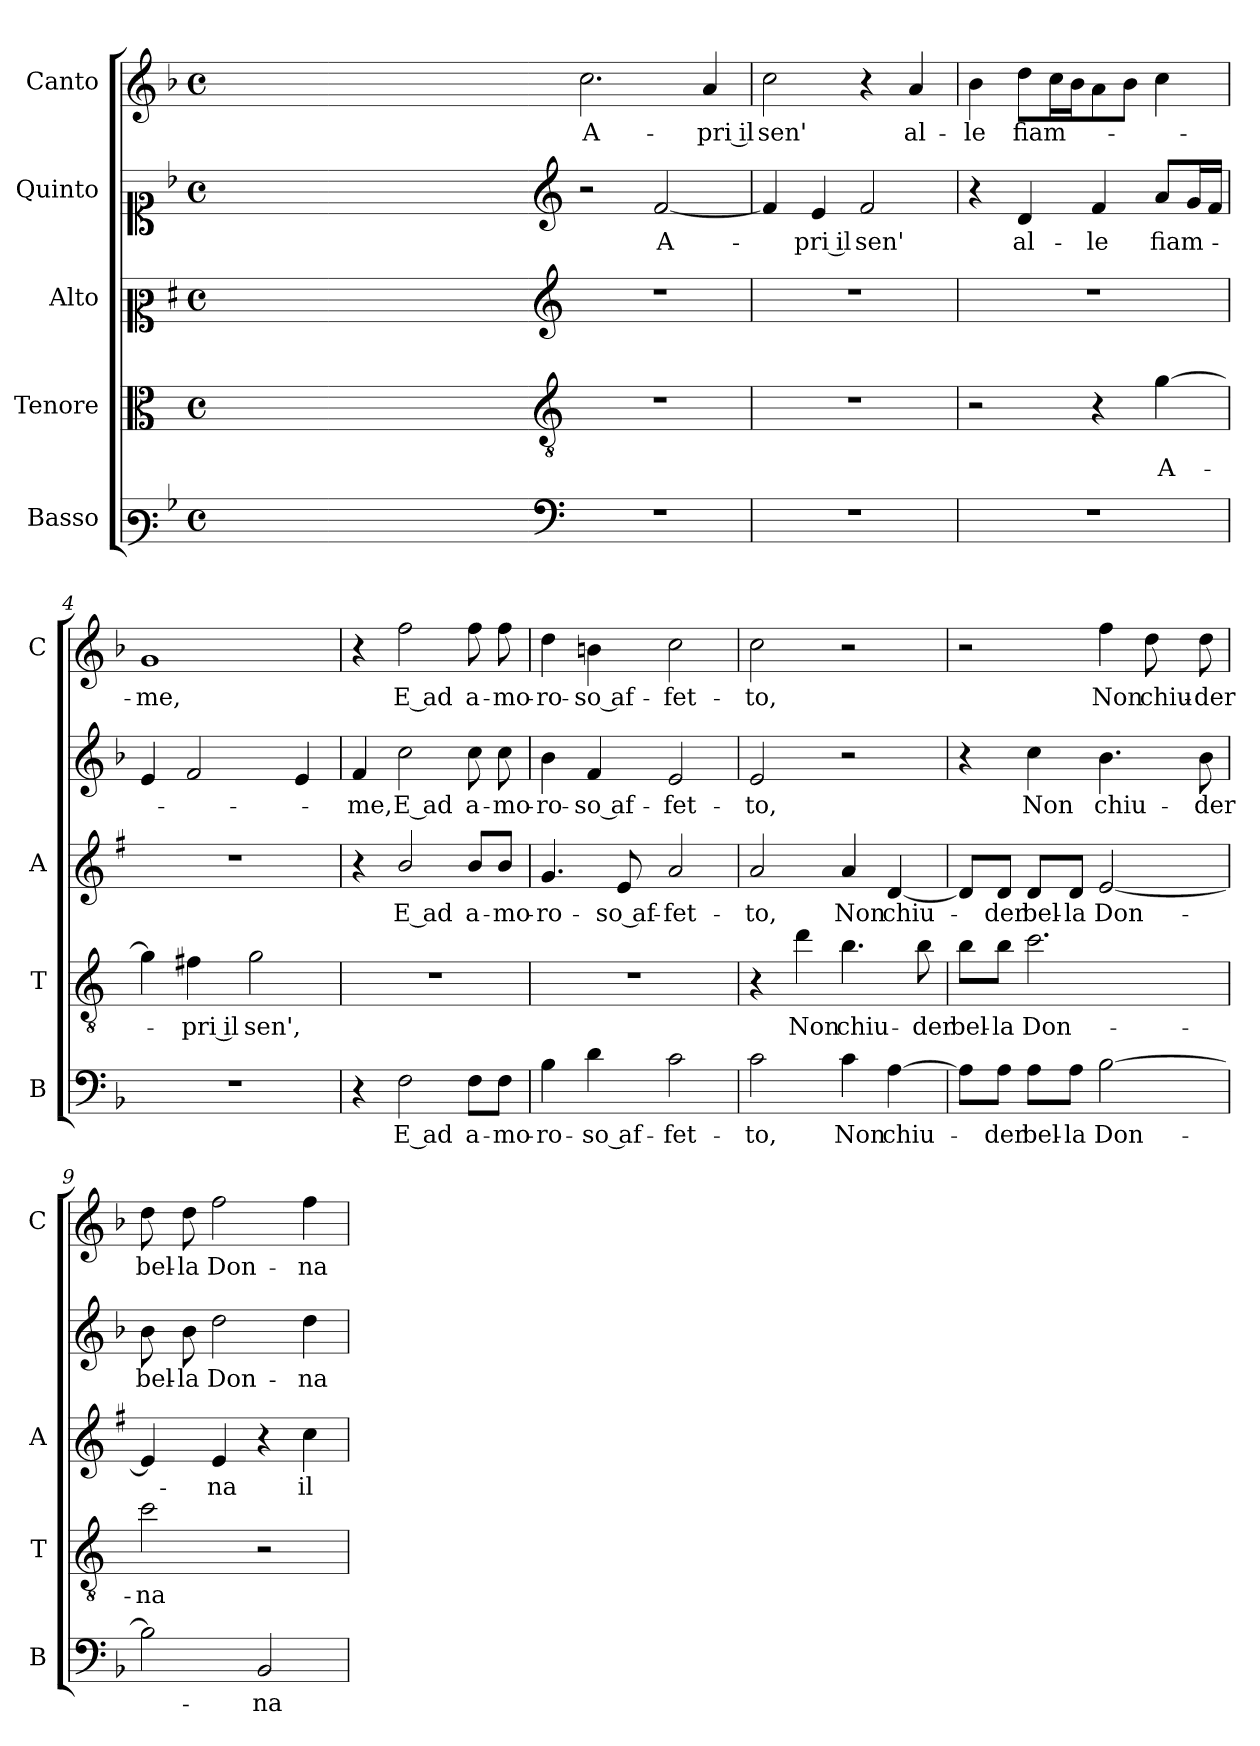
**kern	**text	**kern	**text	**kern	**text	**kern	**text	**kern	**text
*part5	*part5	*part4	*part4	*part3	*part3	*part2	*part2	*part1	*part1
*staff5	*staff5	*staff4	*staff4	*staff3	*staff3	*staff2	*staff2	*staff1	*staff1
*I"Basso	*	*I"Tenore	*	*I"Alto	*	*I"Quinto	*	*I"Canto	*
*I'B	*	*I'T	*	*I'A	*	*	*	*I'C	*
*clefF3	*	*clefC3	*	*clefC2	*	*clefC1	*	*clefG2	*
*	*	*ITrd4c7	*	*ITrd1c2	*	*	*	*	*
*k[b-]	*	*k[b-]	*	*k[b-]	*	*k[b-]	*	*k[b-]	*
*F:	*	*F:	*	*F:	*	*F:	*	*F:	*
*M4/4	*	*M4/4	*	*M4/4	*	*M4/4	*	*M4/4	*
*met(c)	*	*met(c)	*	*met(c)	*	*met(c)	*	*met(c)	*
=	=	=	=	=	=	=	=	=	=
1ryy	.	1ryy	.	1ryy	.	1ryy	.	1ryy	.
=1X-	=1X-	=1X-	=1X-	=1X-	=1X-	=1X-	=1X-	=1X-	=1X-
4ryy	.	4ryy	.	4ryy	.	4ryy	.	4ryy	.
4ryy	.	4ryy	.	4ryy	.	4ryy	.	4ryy	.
4ryy	.	4ryy	.	4ryy	.	4ryy	.	4ryy	.
4ryy	.	4ryy	.	4ryy	.	4ryy	.	4ryy	.
=1-	=1-	=1-	=1-	=1-	=1-	=1-	=1-	=1-	=1-
*clefF4	*	*clefGv2	*	*clefG2	*	*clefG2	*	*	*
!	!	!	!	!	!	!	!	!	!LO:LY:b
1r	.	1r	.	1r	.	2r	.	2.cc\	A-
!	!	!	!	!	!	!	!LO:LY:b	!	!
.	.	.	.	.	.	[2f/	A-	.	.
!	!	!	!	!	!	!	!	!	!LO:LY:b
.	.	.	.	.	.	.	.	4a/	-pri il
=2	=2	=2	=2	=2	=2	=2	=2	=2	=2
!	!	!	!	!	!	!	!	!	!LO:LY:b
1r	.	1r	.	1r	.	4f/]	.	2cc\	sen'
!	!	!	!	!	!	!	!LO:LY:b	!	!
.	.	.	.	.	.	4e/	-pri il	.	.
!	!	!	!	!	!	!	!LO:LY:b	!	!
.	.	.	.	.	.	2f/	sen'	4r	.
!	!	!	!	!	!	!	!	!	!LO:LY:b
.	.	.	.	.	.	.	.	4a/	al-
=3	=3	=3	=3	=3	=3	=3	=3	=3	=3
!	!	!	!	!	!	!	!	!	!LO:LY:b
1r	.	2r	.	1r	.	4r	.	4b-\	-le
!	!	!	!	!	!	!	!LO:LY:b	!	!LO:LY:b
.	.	.	.	.	.	4d/	al-	8dd\L	fiam-
.	.	.	.	.	.	.	.	16cc\L	.
.	.	.	.	.	.	.	.	16b-\J	.
!	!	!	!	!	!	!	!LO:LY:b	!	!
.	.	4r	.	.	.	4f/	-le	8a\	.
.	.	.	.	.	.	.	.	8b-\J	.
!	!	!	!LO:LY:b	!	!	!	!LO:LY:b	!	!
.	.	[4c\	A-	.	.	8a/L	fiam-	4cc\	.
.	.	.	.	.	.	16g/L	.	.	.
.	.	.	.	.	.	16f/JJ	.	.	.
=4	=4	=4	=4	=4	=4	=4	=4	=4	=4
!	!	!	!	!	!	!	!	!	!LO:LY:b
1r	.	4c\]	.	1r	.	4e/	.	1g	-me,
!	!	!	!LO:LY:b	!	!	!	!	!	!
.	.	4Bn\	-pri il	.	.	2f/	.	.	.
!	!	!	!LO:LY:b	!	!	!	!	!	!
.	.	2c\	sen',	.	.	.	.	.	.
.	.	.	.	.	.	4e/	.	.	.
=5	=5	=5	=5	=5	=5	=5	=5	=5	=5
!	!	!	!	!	!	!	!LO:LY:b	!	!
4r	.	1r	.	4r	.	4f/	-me,	4r	.
!	!LO:LY:b	!	!	!	!LO:LY:b	!	!LO:LY:b	!	!LO:LY:b
2F\	E ad	.	.	2a/	E ad	2cc\	E ad	2ff\	E ad
!	!LO:LY:b	!	!	!	!LO:LY:b	!	!LO:LY:b	!	!LO:LY:b
8F\L	a-	.	.	8a/L	a-	8cc\	a-	8ff\	a-
!	!LO:LY:b	!	!	!	!LO:LY:b	!	!LO:LY:b	!	!LO:LY:b
8F\J	-mo-	.	.	8a/J	-mo-	8cc\	-mo-	8ff\	-mo-
!!LO:LB:g=z
=6	=6	=6	=6	=6	=6	=6	=6	=6	=6
!	!LO:LY:b	!	!	!	!LO:LY:b	!	!LO:LY:b	!	!LO:LY:b
4B-\	-ro-	1r	.	4.f/	-ro-	4b-\	-ro-	4dd\	-ro-
!	!LO:LY:b	!	!	!	!	!	!LO:LY:b	!	!LO:LY:b
4d\	-so af-	.	.	.	.	4f/	-so af-	4bn\	-so af-
!	!	!	!	!	!LO:LY:b	!	!	!	!
.	.	.	.	8d/	-so af-	.	.	.	.
!	!LO:LY:b	!	!	!	!LO:LY:b	!	!LO:LY:b	!	!LO:LY:b
2c\	-fet-	.	.	2g/	-fet-	2e/	-fet-	2cc\	-fet-
=7	=7	=7	=7	=7	=7	=7	=7	=7	=7
!	!LO:LY:b	!	!	!	!LO:LY:b	!	!LO:LY:b	!	!LO:LY:b
2c\	-to,	4r	.	2g/	-to,	2e/	-to,	2cc\	-to,
!	!	!	!LO:LY:b	!	!	!	!	!	!
.	.	4g\	Non	.	.	.	.	.	.
!	!LO:LY:b	!	!LO:LY:b	!	!LO:LY:b	!	!	!	!
4c\	Non	4.e\	chiu-	4g/	Non	2r	.	2r	.
!	!LO:LY:b	!	!	!	!LO:LY:b	!	!	!	!
[4A\	chiu-	.	.	[4c/	chiu-	.	.	.	.
!	!	!	!LO:LY:b	!	!	!	!	!	!
.	.	8e\	-der	.	.	.	.	.	.
=8	=8	=8	=8	=8	=8	=8	=8	=8	=8
!	!	!	!LO:LY:b	!	!	!	!	!	!
8A\L]	.	8e\L	bel-	8c/L]	.	4r	.	2r	.
!	!LO:LY:b	!	!LO:LY:b	!	!LO:LY:b	!	!	!	!
8A\J	-der	8e\J	-la	8c/J	-der	.	.	.	.
!	!LO:LY:b	!	!LO:LY:b	!	!LO:LY:b	!	!LO:LY:b	!	!
8A\L	bel-	2.f\	Don-	8c/L	bel-	4cc\	Non	.	.
!	!LO:LY:b	!	!	!	!LO:LY:b	!	!	!	!
8A\J	-la	.	.	8c/J	-la	.	.	.	.
!	!LO:LY:b	!	!	!	!LO:LY:b	!	!LO:LY:b	!	!LO:LY:b
[2B-\	Don-	.	.	[2d/	Don-	4.b-\	chiu-	4ff\	Non
!	!	!	!	!	!	!	!	!	!LO:LY:b
.	.	.	.	.	.	.	.	8dd\	chiu-
!	!	!	!	!	!	!	!LO:LY:b	!	!LO:LY:b
.	.	.	.	.	.	8b-\	-der	8dd\	-der
=9	=9	=9	=9	=9	=9	=9	=9	=9	=9
!	!	!	!LO:LY:b	!	!	!	!LO:LY:b	!	!LO:LY:b
2B-\]	.	2f\	-na	4d/]	.	8b-\	bel-	8dd\	bel-
!	!	!	!	!	!	!	!LO:LY:b	!	!LO:LY:b
.	.	.	.	.	.	8b-\	-la	8dd\	-la
!	!	!	!	!	!LO:LY:b	!	!LO:LY:b	!	!LO:LY:b
.	.	.	.	4d/	-na	2dd\	Don-	2ff\	Don-
!	!LO:LY:b	!	!	!	!	!	!	!	!
2BB-/	-na	2r	.	4r	.	.	.	.	.
!	!	!	!	!	!LO:LY:b	!	!LO:LY:b	!	!LO:LY:b
.	.	.	.	4b-\	il	4dd\	-na	4ff\	-na
=	=	=	=	=	=	=	=	=	=
*-	*-	*-	*-	*-	*-	*-	*-	*-	*-
